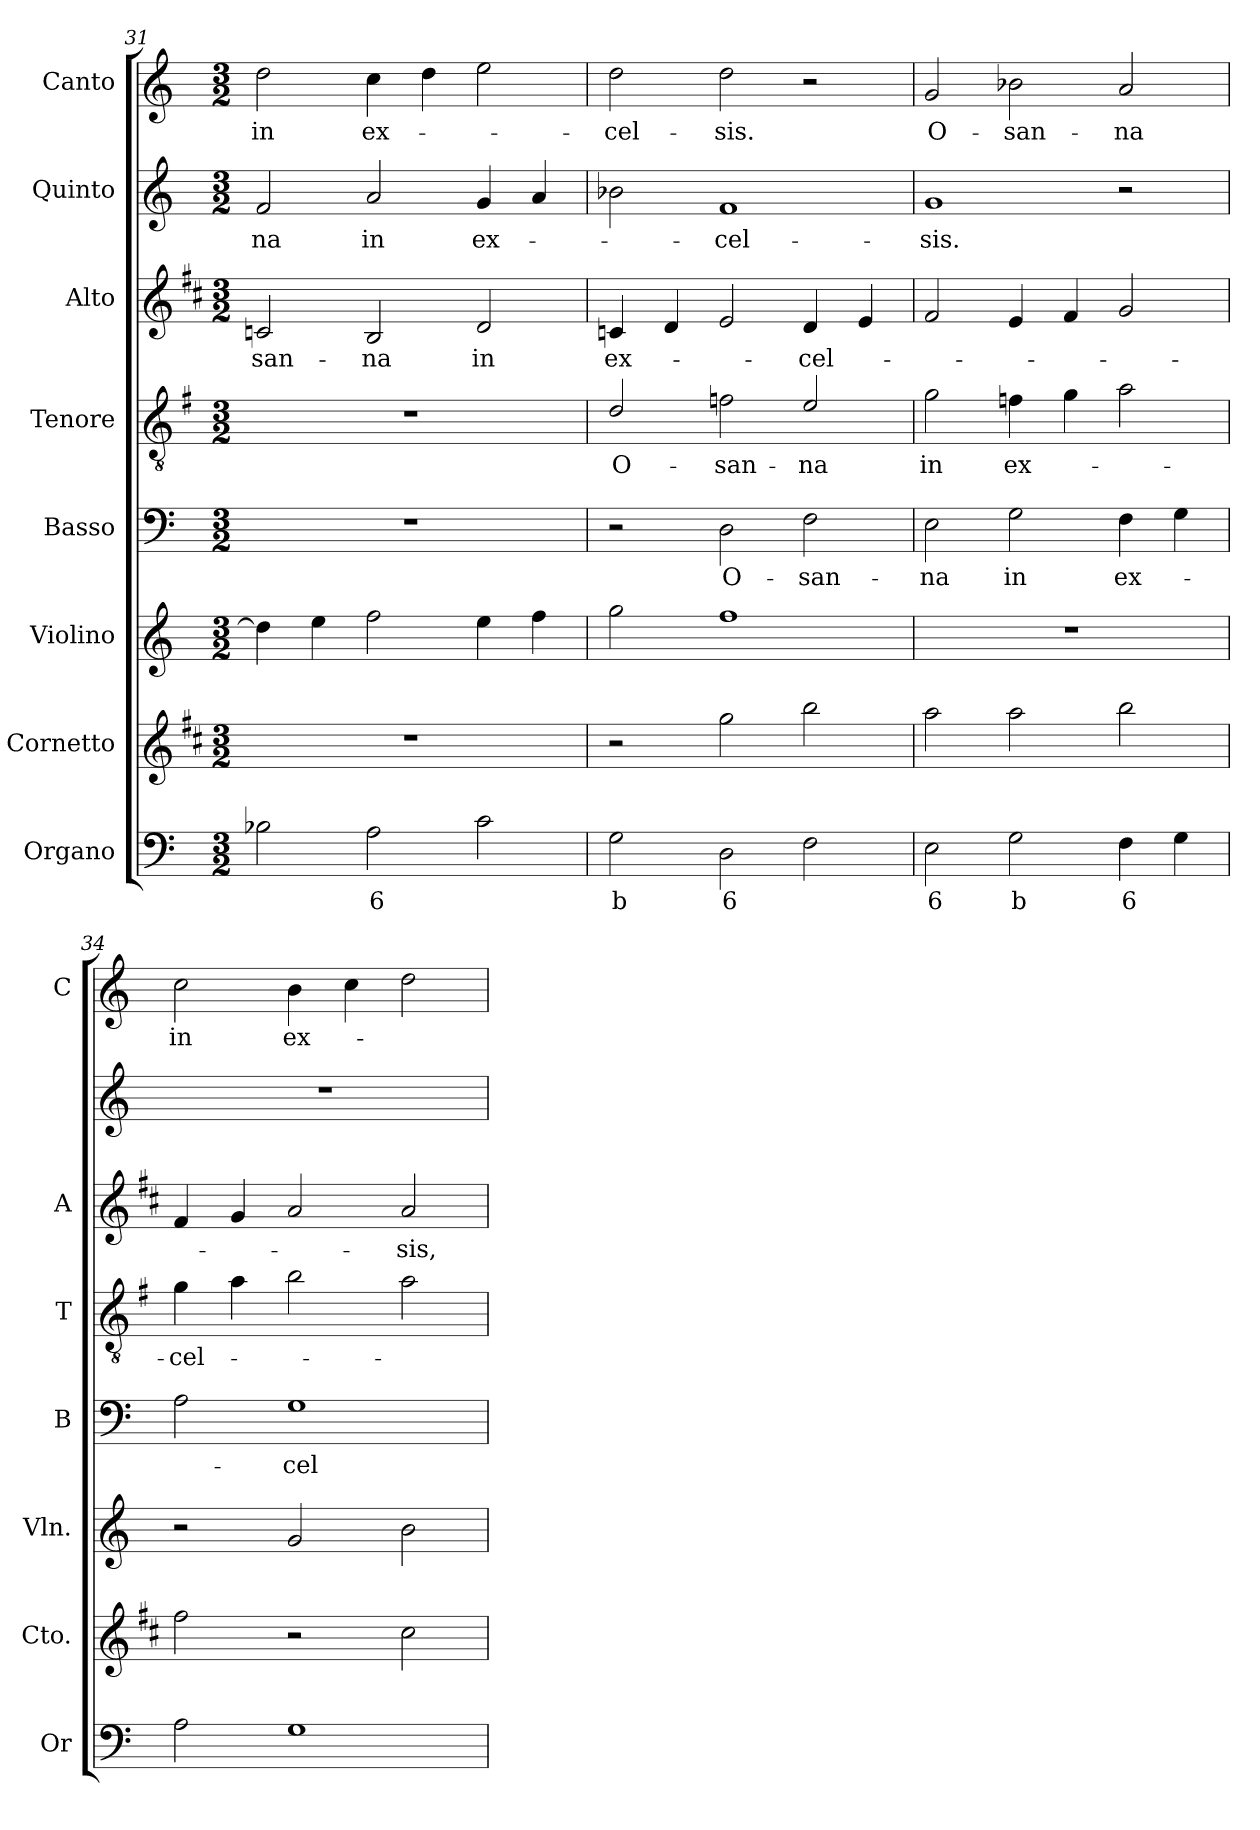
**kern	**text	**kern	**kern	**kern	**text	**kern	**text	**kern	**text	**kern	**text	**kern	**text
*part8	*part8	*part7	*part6	*part5	*part5	*part4	*part4	*part3	*part3	*part2	*part2	*part1	*part1
*staff8	*staff8	*staff7	*staff6	*staff5	*staff5	*staff4	*staff4	*staff3	*staff3	*staff2	*staff2	*staff1	*staff1
*I"Organo	*	*I"Cornetto	*I"Violino	*I"Basso	*	*I"Tenore	*	*I"Alto	*	*I"Quinto	*	*I"Canto	*
*I'Or	*	*I'Cto.	*I'Vln.	*I'B	*	*I'T	*	*I'A	*	*	*	*I'C	*
*clefF4	*	*clefG2	*clefG2	*clefF4	*	*clefGv2	*	*clefG2	*	*clefG2	*	*clefG2	*
*	*	*ITrd1c2	*	*	*	*ITrd4c7	*	*ITrd1c2	*	*	*	*	*
*k[]	*	*k[]	*k[]	*k[]	*	*k[]	*	*k[]	*	*k[]	*	*k[]	*
*C:	*	*C:	*C:	*C:	*	*C:	*	*C:	*	*C:	*	*C:	*
*M3/2	*	*M3/2	*M3/2	*M3/2	*	*M3/2	*	*M3/2	*	*M3/2	*	*M3/2	*
=31	=31	=31	=31	=31	=31	=31	=31	=31	=31	=31	=31	=31	=31
!	!	!	!	!	!	!	!	!	!LO:LY:b	!	!LO:LY:b	!	!LO:LY:b
2B-X\	.	1.r	4dd\]	1.r	.	1.r	.	2B-X/	-san-	2f/	-na	2dd\	in
.	.	.	4ee\	.	.	.	.	.	.	.	.	.	.
!	!LO:LY:b	!	!	!	!	!	!	!	!LO:LY:b	!	!LO:LY:b	!	!LO:LY:b
2A\	6	.	2ff\	.	.	.	.	2A/	-na	2a/	in	4cc\	ex-
.	.	.	.	.	.	.	.	.	.	.	.	4dd\	.
!	!	!	!	!	!	!	!	!	!LO:LY:b	!	!LO:LY:b	!	!
2c\	.	.	4ee\	.	.	.	.	2c/	in	4g/	ex-	2ee\	.
.	.	.	4ff\	.	.	.	.	.	.	4a/	.	.	.
!!LO:LB:g=z
=32	=32	=32	=32	=32	=32	=32	=32	=32	=32	=32	=32	=32	=32
!	!LO:LY:b	!	!	!	!	!	!LO:LY:b	!	!LO:LY:b	!	!	!	!LO:LY:b
2G\	b	2r	2gg\	2r	.	2G/	O-	4B-X/	ex-	2b-X\	.	2dd\	-cel-
.	.	.	.	.	.	.	.	4c/	.	.	.	.	.
!	!LO:LY:b	!	!	!	!LO:LY:b	!	!LO:LY:b	!	!	!	!LO:LY:b	!	!LO:LY:b
2D\	6	2ff\	1ff	2D\	O-	2B-X\	-san-	2d/	.	1f	-cel-	2dd\	-sis.
!	!	!	!	!	!LO:LY:b	!	!LO:LY:b	!	!LO:LY:b	!	!	!	!
2F\	.	2aa\	.	2F\	-san-	2A/	-na	4c/	-cel-	.	.	2r	.
.	.	.	.	.	.	.	.	4d/	.	.	.	.	.
=33	=33	=33	=33	=33	=33	=33	=33	=33	=33	=33	=33	=33	=33
!	!LO:LY:b	!	!	!	!LO:LY:b	!	!LO:LY:b	!	!	!	!LO:LY:b	!	!LO:LY:b
2E\	6	2gg\	1.r	2E\	-na	2c\	in	2e/	.	1g	-sis.	2g/	O-
!	!LO:LY:b	!	!	!	!LO:LY:b	!	!LO:LY:b	!	!	!	!	!	!LO:LY:b
2G\	b	2gg\	.	2G\	in	4B-X\	ex-	4d/	.	.	.	2b-X\	-san-
.	.	.	.	.	.	4c\	.	4e/	.	.	.	.	.
!	!LO:LY:b	!	!	!	!LO:LY:b	!	!	!	!	!	!	!	!LO:LY:b
4F\	6	2aa\	.	4F\	ex-	2d\	.	2f/	.	2r	.	2a/	-na
4G\	.	.	.	4G\	.	.	.	.	.	.	.	.	.
=34	=34	=34	=34	=34	=34	=34	=34	=34	=34	=34	=34	=34	=34
!	!	!	!	!	!	!	!LO:LY:b	!	!	!	!	!	!LO:LY:b
2A\	.	2ee\	2r	2A\	.	4c\	-cel-	4e/	.	1.r	.	2cc\	in
.	.	.	.	.	.	4d\	.	4f/	.	.	.	.	.
!	!	!	!	!	!LO:LY:b	!	!	!	!	!	!	!	!LO:LY:b
1G	.	2r	2g/	1G	-cel-	2e\	.	2g/	.	.	.	4b\	ex-
.	.	.	.	.	.	.	.	.	.	.	.	4cc\	.
!	!	!	!	!	!	!	!	!	!LO:LY:b	!	!	!	!
.	.	2b\	2b\	.	.	2d\	.	2g/	-sis,	.	.	2dd\	.
=	=	=	=	=	=	=	=	=	=	=	=	=	=
*-	*-	*-	*-	*-	*-	*-	*-	*-	*-	*-	*-	*-	*-
